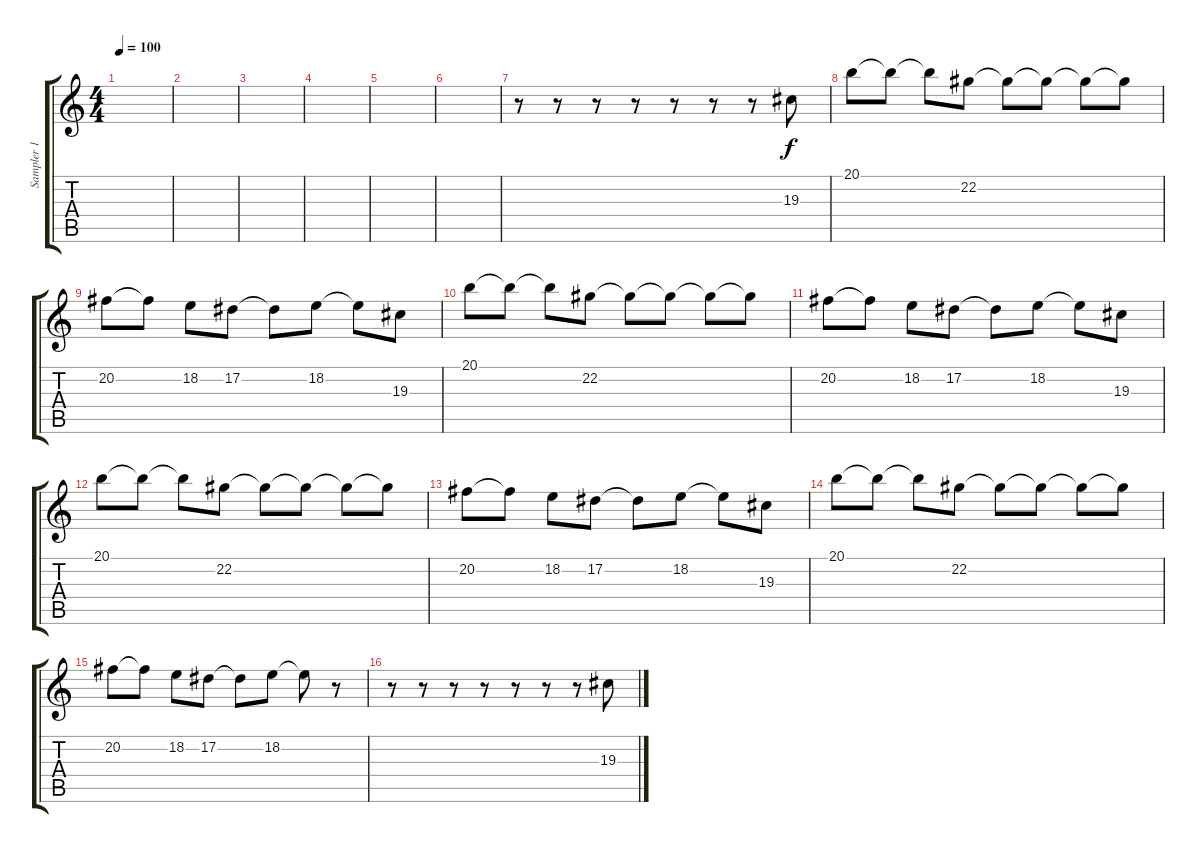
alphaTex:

\track ("Sampler 1" "Sampler 1") {instrument lead2sawtooth}
\staff {score tabs}
\tuning (Eb4 Bb3 Gb3 Db3 Ab2 Db2) {hide}
\ts (4 4)
\tempo 100
\clef g2
\ks c
|
|
|
|
|
|
r.8 r.8 r.8 r.8 r.8 r.8 r.8 19.3.8 |
20.1.8 20.1{t}.8 20.1{t}.8 22.2.8 22.2{t}.8 22.2{t}.8 22.2{t}.8 22.2{t}.8 |
20.2.8 20.2{t}.8 18.2.8 17.2.8 17.2{t}.8 18.2.8 18.2{t}.8 19.3.8 |
20.1.8 20.1{t}.8 20.1{t}.8 22.2.8 22.2{t}.8 22.2{t}.8 22.2{t}.8 22.2{t}.8 |
20.2.8 20.2{t}.8 18.2.8 17.2.8 17.2{t}.8 18.2.8 18.2{t}.8 19.3.8 |
20.1.8 20.1{t}.8 20.1{t}.8 22.2.8 22.2{t}.8 22.2{t}.8 22.2{t}.8 22.2{t}.8 |
20.2.8 20.2{t}.8 18.2.8 17.2.8 17.2{t}.8 18.2.8 18.2{t}.8 19.3.8 |
20.1.8 20.1{t}.8 20.1{t}.8 22.2.8 22.2{t}.8 22.2{t}.8 22.2{t}.8 22.2{t}.8 |
20.2.8 20.2{t}.8 18.2.8 17.2.8 17.2{t}.8 18.2.8 18.2{t}.8 r.8 |
r.8 r.8 r.8 r.8 r.8 r.8 r.8 19.3.8
